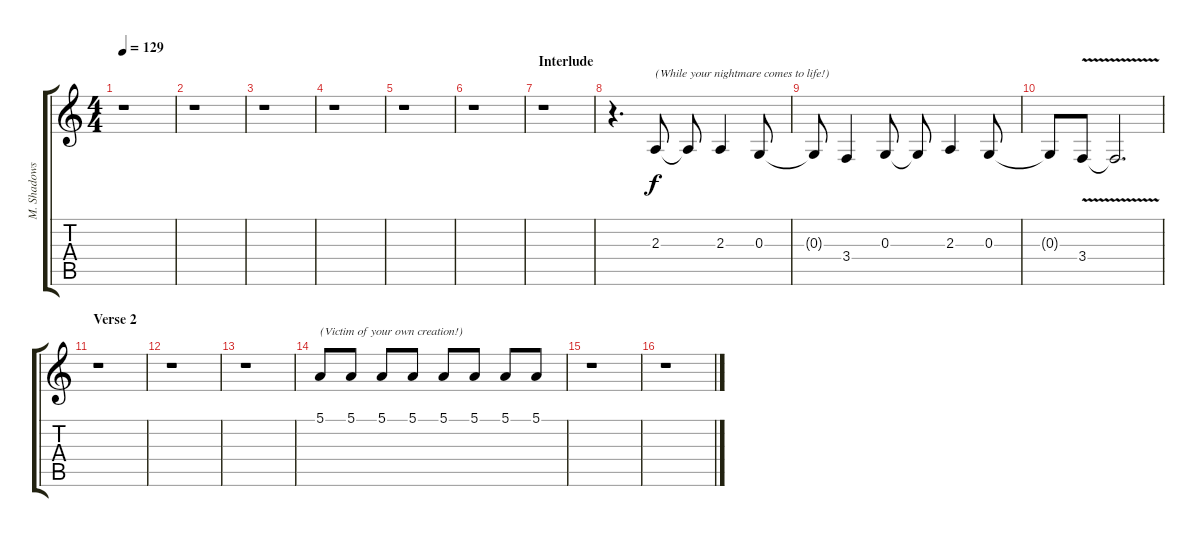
\track ("M. Shadows (Extra Voice)" "M. Shadows") {instrument clarinet}
\staff {score tabs}
\tuning (E4 B3 G3 D3 A2 D2) {hide}
\ts (4 4)
\tempo 129
\clef g2
\ks c
r.1{dy f} |
r.1 |
r.1 |
r.1 |
r.1 |
r.1 |
\section ("" "Interlude")
r.1 |
r.4{d} 2.3.8{txt "(While your nightmare comes to life!)"} 2.3{t}.8 2.3.4 0.3.8 |
0.3{t}.8 3.4.4 0.3.8 0.3{t}.8 2.3.4 0.3.8 |
0.3{t}.8 3.4{v}.8 3.4{t}.2{d} |
\section ("" "Verse 2")
r.1 |
r.1 |
r.1 |
5.1.8{txt "(Victim of your own creation!)"} 5.1.8 5.1.8 5.1.8 5.1.8 5.1.8 5.1.8 5.1.8 |
r.1 |
r.1
